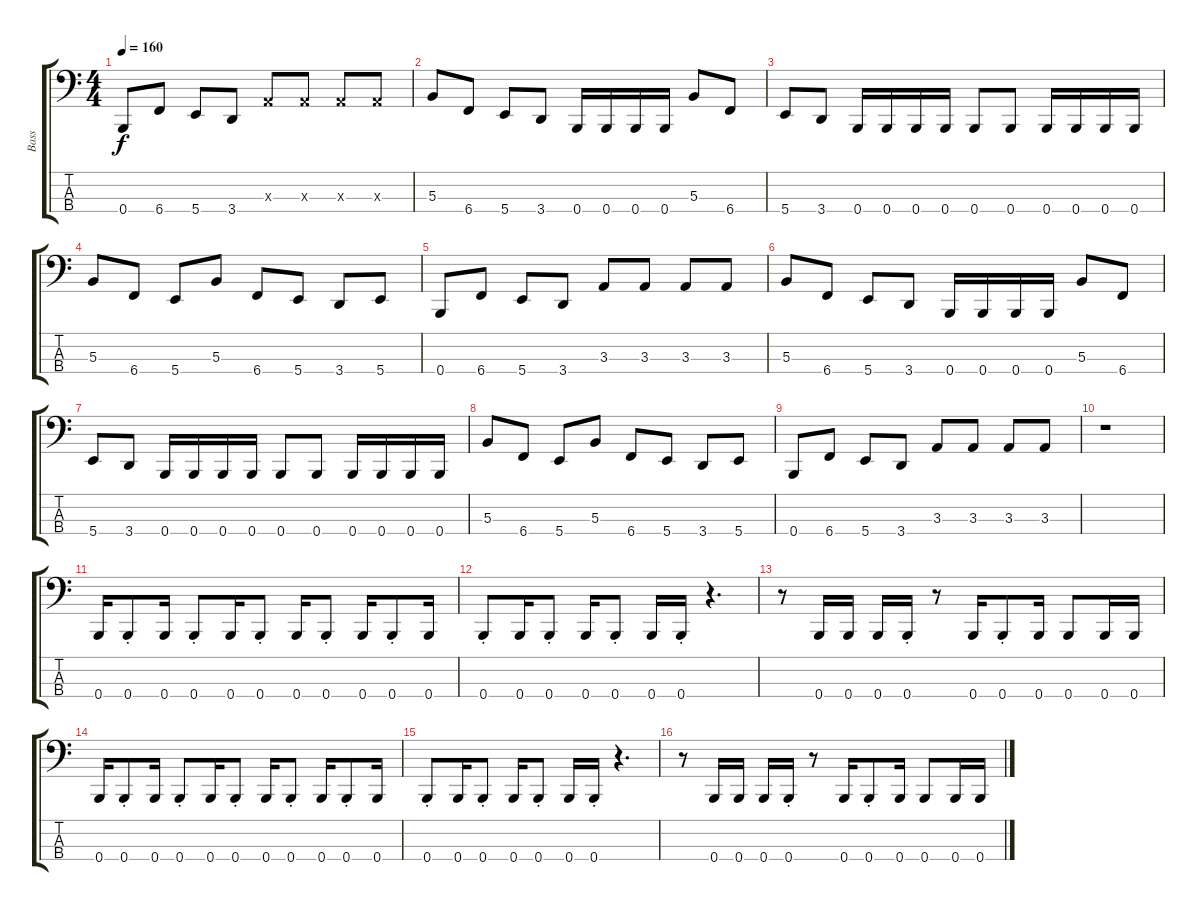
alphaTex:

\track ("Bass" "Bass") {instrument electricbasspick}
\staff {score tabs}
\tuning (E2 B1 Gb1 B0) {hide}
\ts (4 4)
\tempo 160
\clef f4
\ks c
0.4.8{dy f} 6.4.8 5.4.8 3.4.8 3.3{x}.8 3.3{x}.8 3.3{x}.8 3.3{x}.8 |
5.3.8 6.4.8 5.4.8 3.4.8 0.4.16 0.4.16 0.4.16 0.4.16 5.3.8 6.4.8 |
5.4.8 3.4.8 0.4.16 0.4.16 0.4.16 0.4.16 0.4.8 0.4.8 0.4.16 0.4.16 0.4.16 0.4.16 |
5.3.8 6.4.8 5.4.8 5.3.8 6.4.8 5.4.8 3.4.8 5.4.8 |
0.4.8 6.4.8 5.4.8 3.4.8 3.3.8 3.3.8 3.3.8 3.3.8 |
5.3.8 6.4.8 5.4.8 3.4.8 0.4.16 0.4.16 0.4.16 0.4.16 5.3.8 6.4.8 |
5.4.8 3.4.8 0.4.16 0.4.16 0.4.16 0.4.16 0.4.8 0.4.8 0.4.16 0.4.16 0.4.16 0.4.16 |
5.3.8 6.4.8 5.4.8 5.3.8 6.4.8 5.4.8 3.4.8 5.4.8 |
0.4.8 6.4.8 5.4.8 3.4.8 3.3.8 3.3.8 3.3.8 3.3.8 |
r.1 |
0.4.16 0.4{st}.8 0.4.16 0.4{st}.8 0.4.16 0.4{st}.8 0.4.16 0.4{st}.8 0.4.16 0.4{st}.8 0.4.16 |
0.4{st}.8 0.4.16 0.4{st}.8 0.4.16 0.4{st}.8 0.4.16 0.4{st}.16 r.4{d} |
r.8 0.4.16 0.4.16 0.4.16 0.4{st}.16 r.8 0.4.16 0.4{st}.8 0.4.16 0.4.8 0.4.16 0.4.16 |
0.4.16 0.4{st}.8 0.4.16 0.4{st}.8 0.4.16 0.4{st}.8 0.4.16 0.4{st}.8 0.4.16 0.4{st}.8 0.4.16 |
0.4{st}.8 0.4.16 0.4{st}.8 0.4.16 0.4{st}.8 0.4.16 0.4{st}.16 r.4{d} |
r.8 0.4.16 0.4.16 0.4.16 0.4{st}.16 r.8 0.4.16 0.4{st}.8 0.4.16 0.4.8 0.4.16 0.4.16
